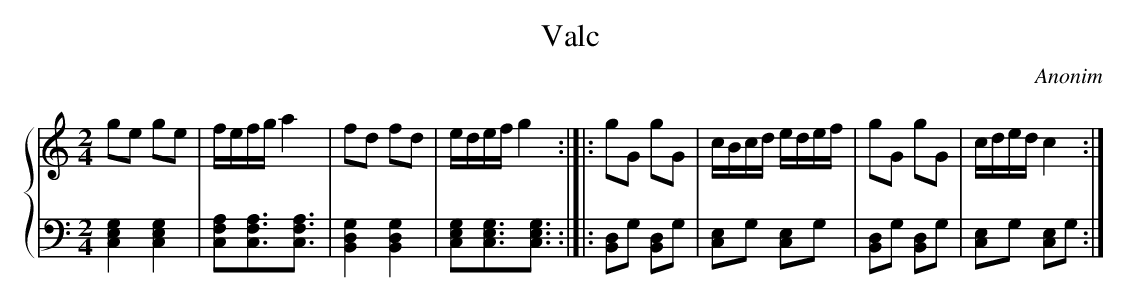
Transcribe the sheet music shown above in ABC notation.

X:1
T: Valc
C: Anonim
L: 1/8
M: 2/4
%%staves {1 2}
V: 1 clef=treble
V: 2 clef=bass
K: C
[V:1] ge ge |
[V:2] [G,2E,2C,2][G,2E,2C,2] |
[V:1] f/e/f/g/a2 |
[V:2] [A,F,C,][A,3/F,3/C,3/][A,3/F,3/C,3/] |
[V:1] fd fd |
[V:2] [G,2D,2B,,2][G,2D,2B,,2] |
[V:1] e/d/e/f/g2 :|]|:
[V:2] [G,E,C,][G,3/E,3/C,3/][G,3/E,3/C,3/] :|]|:
[V:1] gG gG |
[V:2] [D,B,,]G, [D,B,,]G, |
[V:1] c/B/c/d/ e/d/e/f/ |
[V:2] [E,C,]G, [E,C,]G, |
[V:1] gG gG |
[V:2] [D,B,,]G, [D,B,,]G, |
[V:1] c/d/e/d/c2 :|]
[V:2] [E,C,]G, [E,C,]G, :|]
